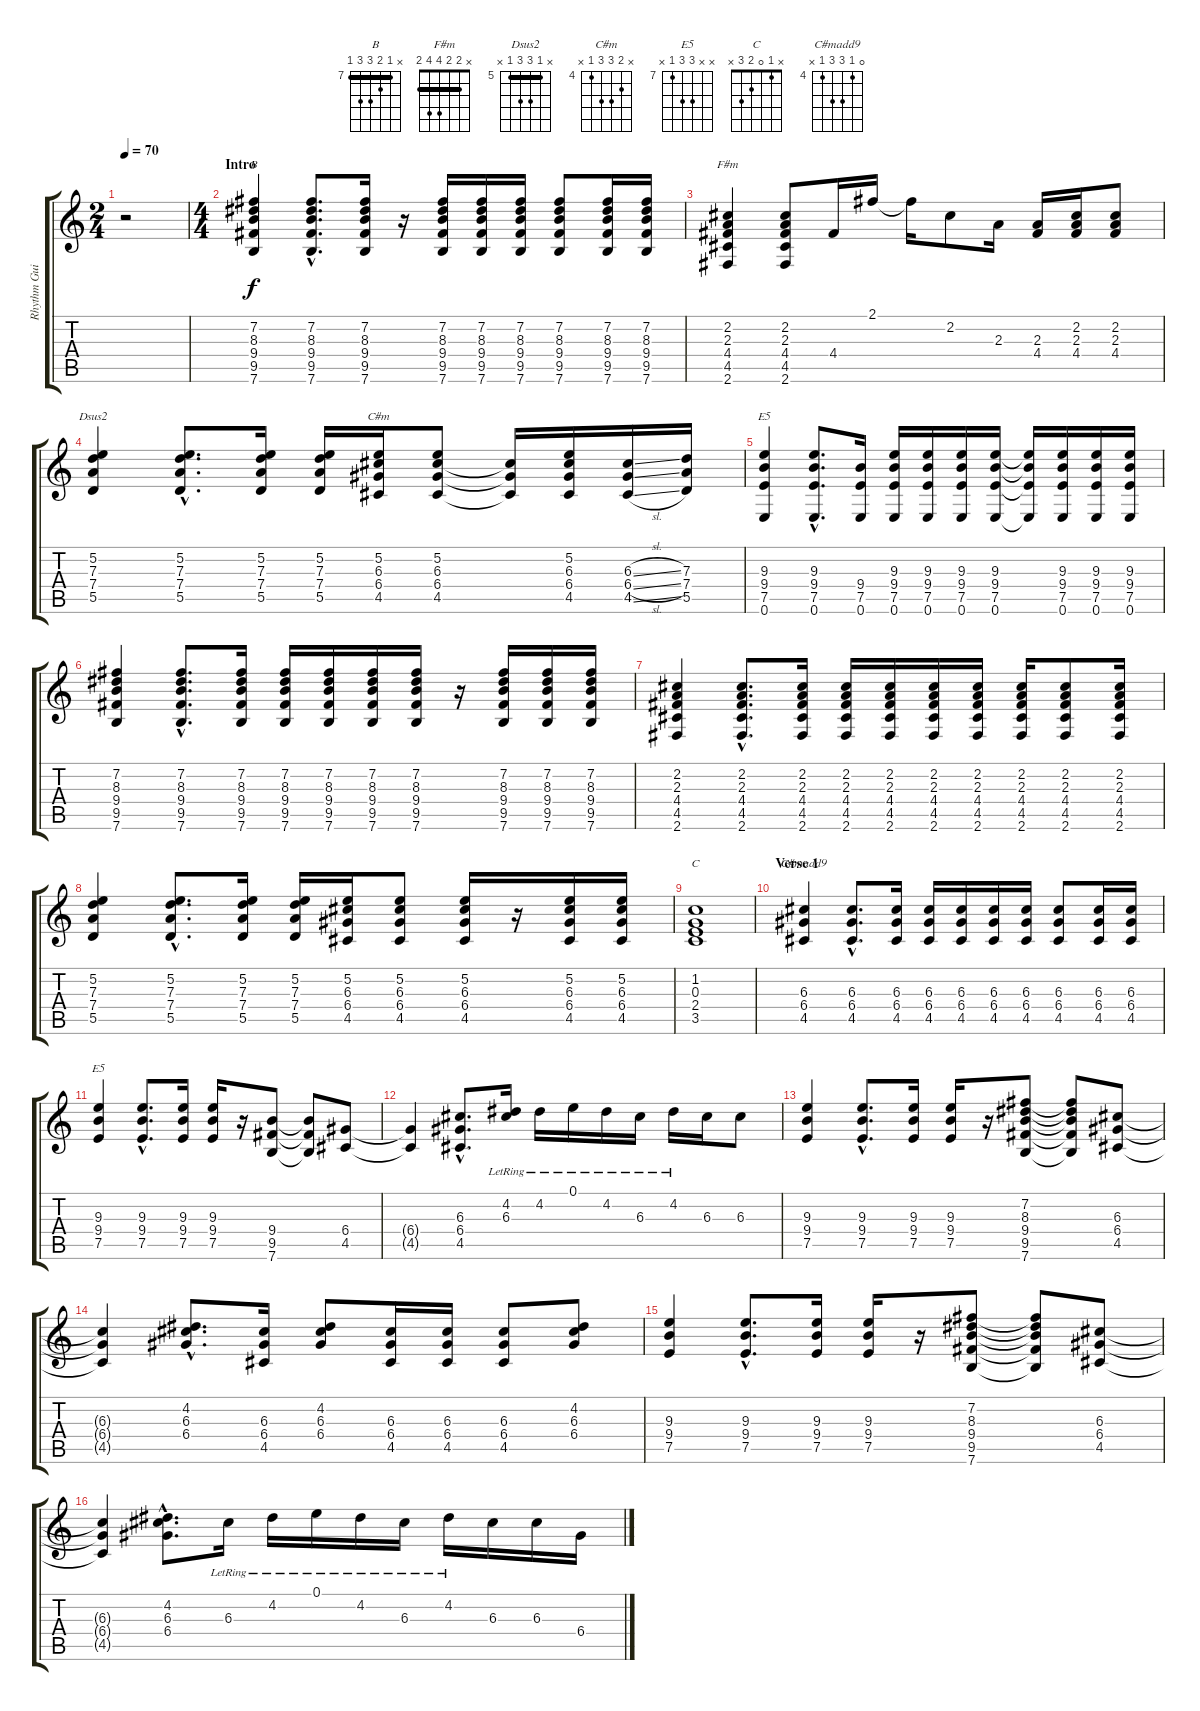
\track ("Rhythm Guitar" "Rhythm Gui") {instrument acousticguitarnylon}
\staff {score tabs}
\tuning (E4 B3 G3 D3 A2 E2) {hide}
\chord ("B" x 7 8 9 9 7) {firstfret 7 barre 7}
\chord ("F#m" x 2 2 4 4 2) {barre 2}
\chord ("Dsus2" x 5 7 7 5 x) {firstfret 5 barre 5}
\chord ("C#m" x 5 6 6 4 x) {firstfret 4}
\chord ("E5" x x 9 9 7 0) {firstfret 7}
\chord ("C" x 1 0 2 3 x)
\chord ("C#madd9" 0 4 6 6 4 x) {firstfret 4}
\chord ("E5" x x 9 9 7 x) {firstfret 7}
\ts (2 4)
\tempo 70
\clef g2
\ks c
r.2{dy f instrument acousticguitarnylon} |
\ts (4 4)
\section ("" "Intro")
(7.2 8.3 9.4 9.5 7.6).4{ch "B"} (7.2{hac} 8.3{hac} 9.4{hac} 9.5{hac} 7.6{hac}).8{d} (7.2 8.3 9.4 9.5 7.6).16 r.16 (7.2 8.3 9.4 9.5 7.6).16 (7.2 8.3 9.4 9.5 7.6).16 (7.2 8.3 9.4 9.5 7.6).16 (7.2 8.3 9.4 9.5 7.6).8 (7.2 8.3 9.4 9.5 7.6).16 (7.2 8.3 9.4 9.5 7.6).16 |
(2.2 2.3 4.4 4.5 2.6).4{ch "F#m"} (2.2 2.3 4.4 4.5 2.6).8 4.4.16 2.1.16 2.1{t}.16 2.2.8 2.3.16 (2.3 4.4).16 (2.2 2.3 4.4).16 (2.2 2.3 4.4).8 |
(5.2 7.3 7.4 5.5).4{ch "Dsus2"} (5.2{hac} 7.3{hac} 7.4{hac} 5.5{hac}).8{d} (5.2 7.3 7.4 5.5).16 (5.2 7.3 7.4 5.5).16 (5.2 6.3 6.4 4.5).16{ch "C#m"} (5.2 6.3 6.4 4.5).8 (6.3{t} 6.4{t} 4.5{t}).16 (5.2 6.3 6.4 4.5).16 (6.3{sl} 6.4{sl} 4.5{sl}).16 (7.3 7.4 5.5).16 |
(9.3 9.4 7.5 0.6).4{ch "E5"} (9.3{hac} 9.4{hac} 7.5{hac} 0.6{hac}).8{d} (9.4 7.5 0.6).16 (9.3 9.4 7.5 0.6).16 (9.3 9.4 7.5 0.6).16 (9.3 9.4 7.5 0.6).16 (9.3 9.4 7.5 0.6).16 (9.3{t} 9.4{t} 7.5{t} 0.6{t}).16 (9.3 9.4 7.5 0.6).16 (9.3 9.4 7.5 0.6).16 (9.3 9.4 7.5 0.6).16 |
(7.2 8.3 9.4 9.5 7.6).4 (7.2{hac} 8.3{hac} 9.4{hac} 9.5{hac} 7.6{hac}).8{d} (7.2 8.3 9.4 9.5 7.6).16 (7.2 8.3 9.4 9.5 7.6).16 (7.2 8.3 9.4 9.5 7.6).16 (7.2 8.3 9.4 9.5 7.6).16 (7.2 8.3 9.4 9.5 7.6).16 r.16 (7.2 8.3 9.4 9.5 7.6).16 (7.2 8.3 9.4 9.5 7.6).16 (7.2 8.3 9.4 9.5 7.6).16 |
(2.2 2.3 4.4 4.5 2.6).4 (2.2{hac} 2.3{hac} 4.4{hac} 4.5{hac} 2.6{hac}).8{d} (2.2 2.3 4.4 4.5 2.6).16 (2.2 2.3 4.4 4.5 2.6).16 (2.2 2.3 4.4 4.5 2.6).16 (2.2 2.3 4.4 4.5 2.6).16 (2.2 2.3 4.4 4.5 2.6).16 (2.2 2.3 4.4 4.5 2.6).16 (2.2 2.3 4.4 4.5 2.6).8 (2.2 2.3 4.4 4.5 2.6).16 |
(5.2 7.3 7.4 5.5).4 (5.2{hac} 7.3{hac} 7.4{hac} 5.5{hac}).8{d} (5.2 7.3 7.4 5.5).16 (5.2 7.3 7.4 5.5).16 (5.2 6.3 6.4 4.5).16 (5.2 6.3 6.4 4.5).8 (5.2 6.3 6.4 4.5).16 r.16 (5.2 6.3 6.4 4.5).16 (5.2 6.3 6.4 4.5).16 |
(1.2 0.3 2.4 3.5).1{ch "C"} |
\section ("" "Verse 1")
(6.3 6.4 4.5).4{ch "C#madd9"} (6.3{hac} 6.4{hac} 4.5{hac}).8{d} (6.3 6.4 4.5).16 (6.3 6.4 4.5).16 (6.3 6.4 4.5).16 (6.3 6.4 4.5).16 (6.3 6.4 4.5).16 (6.3 6.4 4.5).8 (6.3 6.4 4.5).16 (6.3 6.4 4.5).16 |
(9.3 9.4 7.5).4{ch "E5"} (9.3{hac} 9.4{hac} 7.5{hac}).8{d} (9.3 9.4 7.5).16 (9.3 9.4 7.5).16 r.16 (9.4 9.5 7.6).8 (9.4{t} 9.5{t} 7.6{t}).8 (6.4 4.5).8 |
(6.4{t} 4.5{t}).4 (6.3{hac} 6.4{hac} 4.5{hac}).8{d} (4.2 6.3{lr}).16 4.2{lr}.16 0.1{lr}.16 4.2{lr}.16 6.3{lr}.16 4.2{lr}.16 6.3.16 6.3.8 |
(9.3 9.4 7.5).4 (9.3{hac} 9.4{hac} 7.5{hac}).8{d} (9.3 9.4 7.5).16 (9.3 9.4 7.5).16 r.16 (7.2 8.3 9.4 9.5 7.6).8 (7.2{t} 8.3{t} 9.4{t} 9.5{t} 7.6{t}).8 (6.3 6.4 4.5).8 |
(6.3{t} 6.4{t} 4.5{t}).4 (4.2{hac} 6.3{hac} 6.4{hac}).8{d} (6.3 6.4 4.5).16 (4.2 6.3 6.4).8 (6.3 6.4 4.5).16 (6.3 6.4 4.5).16 (6.3 6.4 4.5).8 (4.2 6.3 6.4).8 |
(9.3 9.4 7.5).4 (9.3{hac} 9.4{hac} 7.5{hac}).8{d} (9.3 9.4 7.5).16 (9.3 9.4 7.5).16 r.16 (7.2 8.3 9.4 9.5 7.6).8 (7.2{t} 8.3{t} 9.4{t} 9.5{t} 7.6{t}).8 (6.3 6.4 4.5).8 |
(6.3{t} 6.4{t} 4.5{t}).4 (4.2{hac} 6.3{hac} 6.4{hac}).8{d} 6.3{lr}.16 4.2{lr}.16 0.1{lr}.16 4.2{lr}.16 6.3{lr}.16 4.2{lr}.16 6.3.16 6.3.16 6.4.16
